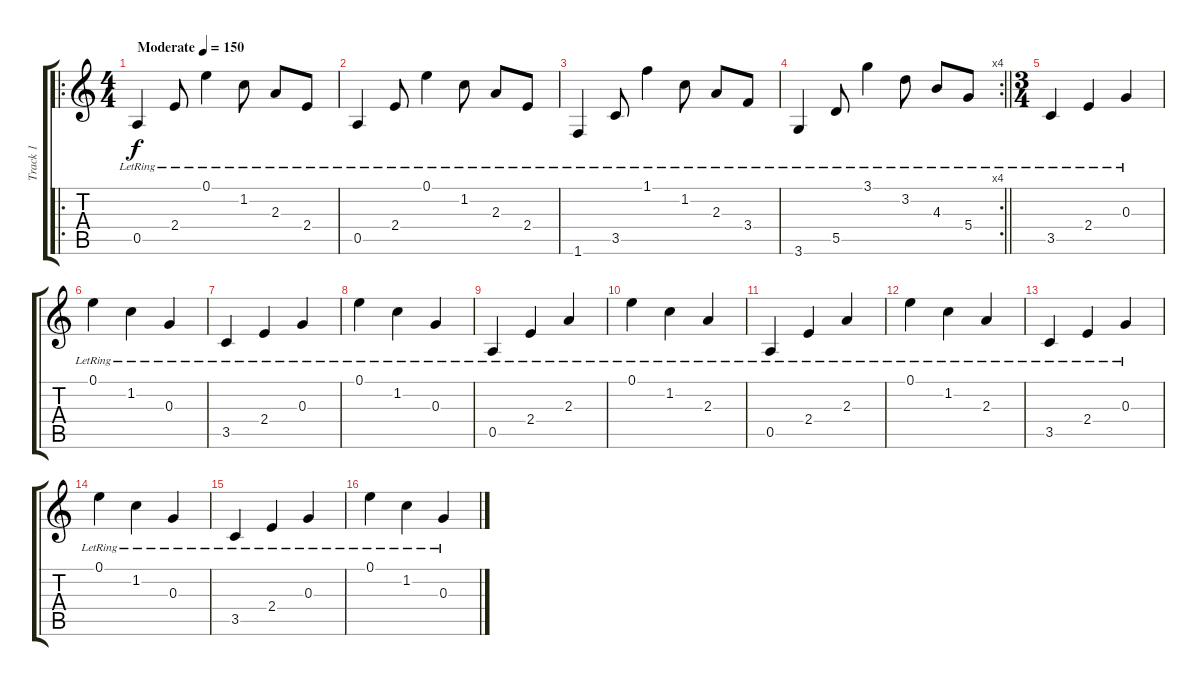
\track ("Track 1" "Track 1") {instrument acousticguitarnylon}
\staff {score tabs}
\tuning (E4 B3 G3 D3 A2 E2) {hide}
\ro
\ts (4 4)
\tempo (150 "Moderate")
\clef g2
\ks c
0.5{lr}.4{dy f instrument acousticguitarnylon} 2.4{lr}.8 0.1{lr}.4 1.2{lr}.8 2.3{lr}.8 2.4{lr}.8 |
0.5{lr}.4 2.4{lr}.8 0.1{lr}.4 1.2{lr}.8 2.3{lr}.8 2.4{lr}.8 |
1.6{lr}.4 3.5{lr}.8 1.1{lr}.4 1.2{lr}.8 2.3{lr}.8 3.4{lr}.8 |
\rc 4
\barLineRight lightlight
3.6{lr}.4 5.5{lr}.8 3.1{lr}.4 3.2{lr}.8 4.3{lr}.8 5.4{lr}.8 |
\ts (3 4)
3.5{lr}.4 2.4{lr}.4 0.3{lr}.4 |
0.1{lr}.4 1.2{lr}.4 0.3{lr}.4 |
3.5{lr}.4 2.4{lr}.4 0.3{lr}.4 |
0.1{lr}.4 1.2{lr}.4 0.3{lr}.4 |
0.5{lr}.4 2.4{lr}.4 2.3{lr}.4 |
0.1{lr}.4 1.2{lr}.4 2.3{lr}.4 |
0.5{lr}.4 2.4{lr}.4 2.3{lr}.4 |
0.1{lr}.4 1.2{lr}.4 2.3{lr}.4 |
3.5{lr}.4 2.4{lr}.4 0.3{lr}.4 |
0.1{lr}.4 1.2{lr}.4 0.3{lr}.4 |
3.5{lr}.4 2.4{lr}.4 0.3{lr}.4 |
0.1{lr}.4 1.2{lr}.4 0.3{lr}.4
